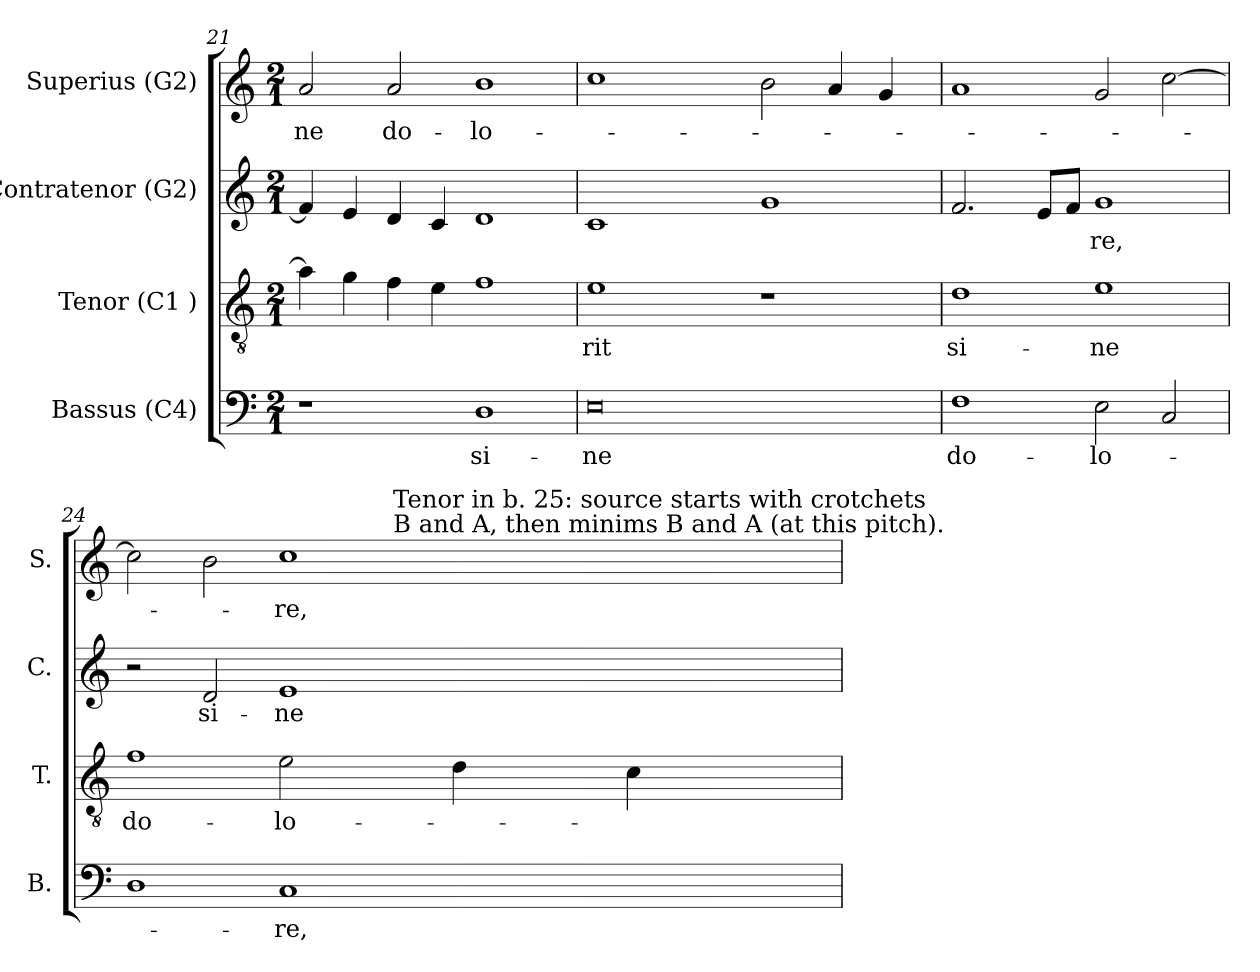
**kern	**text	**kern	**text	**kern	**text	**kern	**text
*part4	*part4	*part3	*part3	*part2	*part2	*part1	*part1
*staff4	*staff4	*staff3	*staff3	*staff2	*staff2	*staff1	*staff1
*I"Bassus (C4)	*	*I"Tenor (C1 )	*	*I"Contratenor (G2)	*	*I"Superius (G2)	*
*I'B.	*	*I'T.	*	*I'C.	*	*I'S.	*
*clefF4	*	*clefGv2	*	*clefG2	*	*clefG2	*
*M2/1	*	*M2/1	*	*M2/1	*	*M2/1	*
=21	=21	=21	=21	=21	=21	=21	=21
!	!	!	!	!	!	!	!LO:LY:b:cj
1r	.	4a\]	.	4f/]	.	2a/	-ne
.	.	4g\	.	4e/	.	.	.
!	!	!	!	!	!	!	!LO:LY:b:cj
.	.	4f\	.	4d/	.	2a/	do-
.	.	4e\	.	4c/	.	.	.
!	!LO:LY:b:cj	!	!	!	!	!	!LO:LY:b:cj
1D	si-	1f	.	1d	.	1b	-lo-
!!LO:LB:g=z
=22	=22	=22	=22	=22	=22	=22	=22
!	!LO:LY:b:rj	!	!LO:LY:b:cj	!	!	!	!
*	*	*^	*	*	*	*^	*
0E	-ne	1e	2ryy	-rit	1c	.	1cc	2ryy	.
.	.	.	4ryy	.	.	.	.	8...ryy	.
.	.	.	.	.	.	.	.	1ryy	.
.	.	.	16ryy	.	.	.	.	.	.
.	.	.	1ryy	.	.	.	.	.	.
.	.	1r	.	.	1g	.	2b\	.	.
.	.	.	.	.	.	.	4a/	.	.
.	.	.	.	.	.	.	.	4ryy	.
.	.	.	.	.	.	.	4g/	.	.
.	.	.	8.ryy	.	.	.	.	.	.
.	.	.	.	.	.	.	.	64ryy	.
=23	=23	=23	=23	=23	=23	=23	=23	=23	=23
!	!LO:LY:b:cj	!	!	!LO:LY:b:cj	!	!	!	!	!
*	*	*v	*v	*	*	*	*v	*v	*
1F	do-	1d	si-	2.f/	.	1a	.
.	.	.	.	8e/L	.	.	.
.	.	.	.	8f/J	.	.	.
!	!LO:LY:b:cj	!	!LO:LY:b:cj	!	!LO:LY:b:cj	!	!
2E\	-lo-	1e	-ne	1g	-re,	2g/	.
2C/	.	.	.	.	.	[>2cc\	.
=24	=24	=24	=24	=24	=24	=24	=24
!	!	!	!LO:LY:b:cj	!	!	!	!
*	*	*	*	*	*	*^	*
1D	.	1f	do-	2r	.	2cc\]	1ryy	.
!	!	!	!	!	!LO:LY:b:cj	!	!	!
.	.	.	.	2d/	si-	2b\	.	.
!	!LO:LY:b:cj	!	!LO:LY:b:cj	!	!LO:LY:b:cj	!	!	!LO:LY:b:cj
1C	-re,	2e\	-lo-	1e	-ne	1cc	4ryy	-re,
.	.	.	.	.	.	.	8ryy	.
.	.	.	.	.	.	.	16ryy	.
.	.	.	.	.	.	.	64ryy	.
!	!	!	!	!	!	!	!LO:TX:a:t=B and A, then minims B and A (at this pitch).	!
!	!	!	!	!	!	!	!LO:TX:a:t=Tenor in b. 25&colon; source starts with crotchets	!
.	.	.	.	.	.	.	2ryy	.
.	.	4d\	.	.	.	.	.	.
.	.	4c\	.	.	.	.	.	.
.	.	.	.	.	.	.	32.ryy	.
*	*	*	*	*	*	*v	*v	*
=	=	=	=	=	=	=	=
*-	*-	*-	*-	*-	*-	*-	*-
